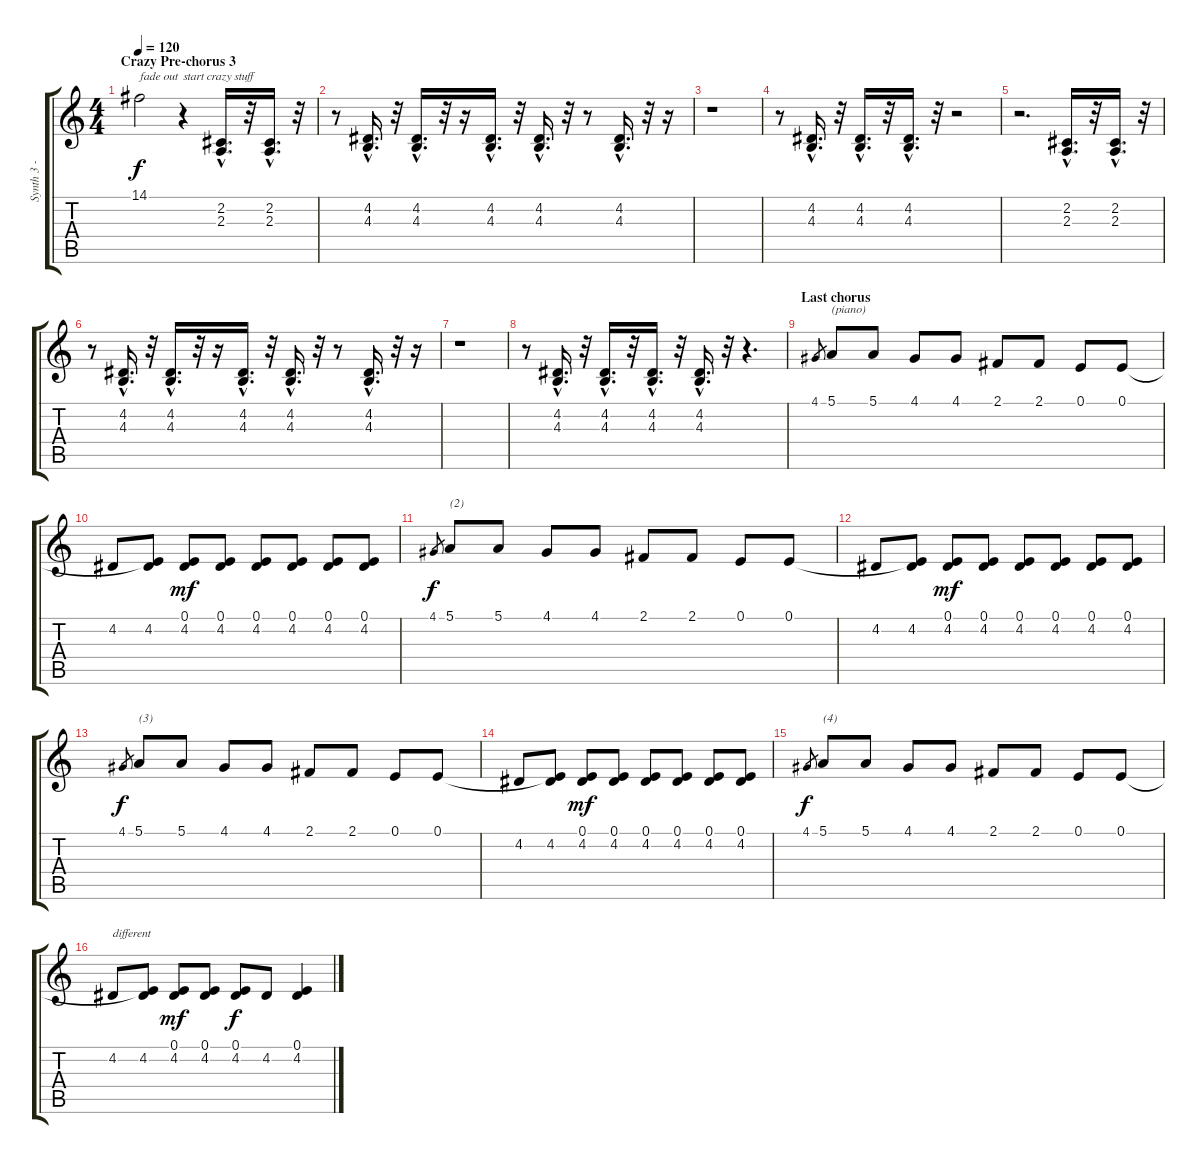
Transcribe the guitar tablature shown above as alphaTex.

\track ("Synth 3 - leads (square, piano)" "Synth 3 - ") {instrument lead1square}
\staff {score tabs}
\tuning (E4 B3 G3 D3 A2 E2) {hide}
\ts (4 4)
\section ("" "Crazy Pre-chorus 3")
\tempo 120
\clef g2
\ks c
14.1{t}.2{txt "fade out" dy f volume 0} r.4{txt "start crazy stuff" volume 10} (2.2{hac} 2.3{hac}).16{d} r.32 (2.2{hac} 2.3{hac}).16{d} r.32 |
r.8 (4.2{hac} 4.3{hac}).16{d} r.32 (4.2{hac} 4.3{hac}).16{d} r.32 r.16 (4.2{hac} 4.3{hac}).16{d} r.32 (4.2{hac} 4.3{hac}).16{d} r.32 r.8 (4.2{hac} 4.3{hac}).16{d} r.32 r.16 |
r.1 |
r.8 (4.2{hac} 4.3{hac}).16{d} r.32 (4.2{hac} 4.3{hac}).16{d} r.32 (4.2{hac} 4.3{hac}).16{d} r.32 r.2 |
r.2{d} (2.2{hac} 2.3{hac}).16{d} r.32 (2.2{hac} 2.3{hac}).16{d} r.32 |
r.8 (4.2{hac} 4.3{hac}).16{d} r.32 (4.2{hac} 4.3{hac}).16{d} r.32 r.16 (4.2{hac} 4.3{hac}).16{d} r.32 (4.2{hac} 4.3{hac}).16{d} r.32 r.8 (4.2{hac} 4.3{hac}).16{d} r.32 r.16 |
r.1 |
r.8 (4.2{hac} 4.3{hac}).16{d} r.32 (4.2{hac} 4.3{hac}).16{d} r.32 (4.2{hac} 4.3{hac}).16{d} r.32 (4.2{hac} 4.3{hac}).16{d} r.32 r.4{d} |
\section ("" "Last chorus")
4.1.8{gr} 5.1.8{txt "(piano)" balance 9 instrument acousticgrandpiano} 5.1.8 4.1.8 4.1.8 2.1.8 2.1.8 0.1.8 0.1.8 |
4.2.8 (0.1{t} 4.2).8 (0.1 4.2).8{dy mf} (0.1 4.2).8 (0.1 4.2).8 (0.1 4.2).8 (0.1 4.2).8 (0.1 4.2).8 |
4.1.8{gr dy f} 5.1.8{txt "(2)"} 5.1.8 4.1.8 4.1.8 2.1.8 2.1.8 0.1.8 0.1.8 |
4.2.8 (0.1{t} 4.2).8 (0.1 4.2).8{dy mf} (0.1 4.2).8 (0.1 4.2).8 (0.1 4.2).8 (0.1 4.2).8 (0.1 4.2).8 |
4.1.8{gr dy f} 5.1.8{txt "(3)"} 5.1.8 4.1.8 4.1.8 2.1.8 2.1.8 0.1.8 0.1.8 |
4.2.8 (0.1{t} 4.2).8 (0.1 4.2).8{dy mf} (0.1 4.2).8 (0.1 4.2).8 (0.1 4.2).8 (0.1 4.2).8 (0.1 4.2).8 |
4.1.8{gr dy f} 5.1.8{txt "(4)"} 5.1.8 4.1.8 4.1.8 2.1.8 2.1.8 0.1.8 0.1.8 |
4.2.8{txt "different"} (0.1{t} 4.2).8 (0.1 4.2).8{dy mf} (0.1 4.2).8 (0.1 4.2).8{dy f} 4.2.8 (0.1 4.2).4
